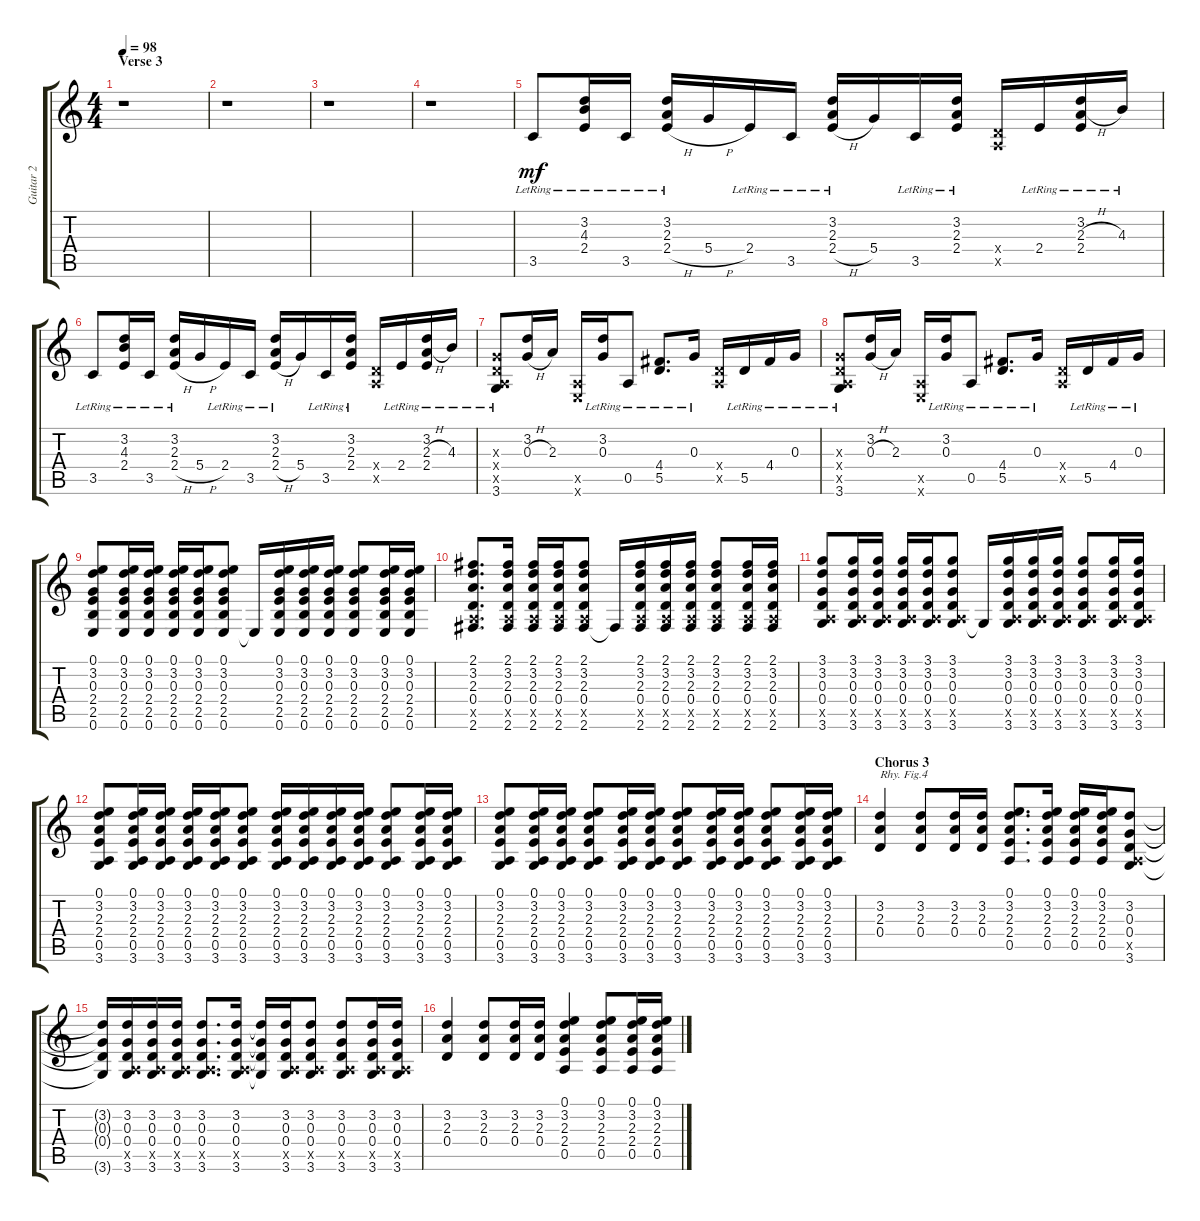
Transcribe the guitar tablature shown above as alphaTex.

\track ("Guitar 2" "Guitar 2") {instrument acousticguitarnylon}
\staff {score tabs}
\tuning (E4 B3 G3 D3 A2 E2) {hide}
\ts (4 4)
\section ("" "Verse 3")
\tempo 98
\clef g2
\ks c
r.1{dy mf} |
r.1 |
r.1 |
r.1 |
3.5{lr}.8 (3.2{lr} 4.3{lr} 2.4{lr}).16 3.5{lr}.16 (3.2{lr} 2.3{lr} 2.4{h}).16 5.4{h}.16 2.4{lr}.16 3.5{lr}.16 (3.2{lr} 2.3{lr} 2.4{h}).16 5.4.16 3.5{lr}.16 (3.2{lr} 2.3{lr} 2.4{lr}).16 (0.4{x} 0.5{x}).16 2.4{lr}.16 (3.2{lr} 2.3{h} 2.4{lr}).16 4.3{lr}.16 |
3.5{lr}.8 (3.2{lr} 4.3{lr} 2.4{lr}).16 3.5{lr}.16 (3.2{lr} 2.3{lr} 2.4{h}).16 5.4{h}.16 2.4{lr}.16 3.5{lr}.16 (3.2{lr} 2.3{lr} 2.4{h}).16 5.4.16 3.5{lr}.16 (3.2{lr} 2.3{lr} 2.4{lr}).16 (0.4{x} 0.5{x}).16 2.4{lr}.16 (3.2{lr} 2.3{h} 2.4{lr}).16 4.3{lr}.16 |
(0.3{x} 0.4{x} 0.5{x} 3.6{lr}).8 (3.2 0.3{h}).16 2.3.16 (0.5{x} 0.6{x}).16 (3.2{lr} 0.3{lr}).16 0.5{lr}.8 (4.4{lr} 5.5{lr}).8{d} 0.3{lr}.16 (0.4{x} 0.5{x}).16 5.5{lr}.16 4.4{lr}.16 0.3{lr}.16 |
(0.3{x} 0.4{x} 0.5{x} 3.6{lr}).8 (3.2 0.3{h}).16 2.3.16 (0.5{x} 0.6{x}).16 (3.2{lr} 0.3{lr}).16 0.5{lr}.8 (4.4{lr} 5.5{lr}).8{d} 0.3{lr}.16 (0.4{x} 0.5{x}).16 5.5{lr}.16 4.4{lr}.16 0.3{lr}.16 |
(0.1 3.2 0.3 2.4 2.5 0.6).8 (0.1 3.2 0.3 2.4 2.5 0.6).16 (0.1 3.2 0.3 2.4 2.5 0.6).16 (0.1 3.2 0.3 2.4 2.5 0.6).16 (0.1 3.2 0.3 2.4 2.5 0.6).16 (0.1 3.2 0.3 2.4 2.5 0.6).8 0.6{t}.16 (0.1 3.2 0.3 2.4 2.5 0.6).16 (0.1 3.2 0.3 2.4 2.5 0.6).16 (0.1 3.2 0.3 2.4 2.5 0.6).16 (0.1 3.2 0.3 2.4 2.5 0.6).8 (0.1 3.2 0.3 2.4 2.5 0.6).16 (0.1 3.2 0.3 2.4 2.5 0.6).16 |
(2.1 3.2 2.3 0.4 0.5{x} 2.6).8{d} (2.1 3.2 2.3 0.4 0.5{x} 2.6).16 (2.1 3.2 2.3 0.4 0.5{x} 2.6).16 (2.1 3.2 2.3 0.4 0.5{x} 2.6).16 (2.1 3.2 2.3 0.4 0.5{x} 2.6).8 2.6{t}.16 (2.1 3.2 2.3 0.4 0.5{x} 2.6).16 (2.1 3.2 2.3 0.4 0.5{x} 2.6).16 (2.1 3.2 2.3 0.4 0.5{x} 2.6).16 (2.1 3.2 2.3 0.4 0.5{x} 2.6).8 (2.1 3.2 2.3 0.4 0.5{x} 2.6).16 (2.1 3.2 2.3 0.4 0.5{x} 2.6).16 |
(3.1 3.2 0.3 0.4 0.5{x} 3.6).8 (3.1 3.2 0.3 0.4 0.5{x} 3.6).16 (3.1 3.2 0.3 0.4 0.5{x} 3.6).16 (3.1 3.2 0.3 0.4 0.5{x} 3.6).16 (3.1 3.2 0.3 0.4 0.5{x} 3.6).16 (3.1 3.2 0.3 0.4 0.5{x} 3.6).8 3.6{t}.16 (3.1 3.2 0.3 0.4 0.5{x} 3.6).16 (3.1 3.2 0.3 0.4 0.5{x} 3.6).16 (3.1 3.2 0.3 0.4 0.5{x} 3.6).16 (3.1 3.2 0.3 0.4 0.5{x} 3.6).8 (3.1 3.2 0.3 0.4 0.5{x} 3.6).16 (3.1 3.2 0.3 0.4 0.5{x} 3.6).16 |
(0.1 3.2 2.3 2.4 0.5 3.6).8 (0.1 3.2 2.3 2.4 0.5 3.6).16 (0.1 3.2 2.3 2.4 0.5 3.6).16 (0.1 3.2 2.3 2.4 0.5 3.6).16 (0.1 3.2 2.3 2.4 0.5 3.6).16 (0.1 3.2 2.3 2.4 0.5 3.6).8 (0.1 3.2 2.3 2.4 0.5 3.6).16 (0.1 3.2 2.3 2.4 0.5 3.6).16 (0.1 3.2 2.3 2.4 0.5 3.6).16 (0.1 3.2 2.3 2.4 0.5 3.6).16 (0.1 3.2 2.3 2.4 0.5 3.6).8 (0.1 3.2 2.3 2.4 0.5 3.6).16 (0.1 3.2 2.3 2.4 0.5 3.6).16 |
(0.1 3.2 2.3 2.4 0.5 3.6).8 (0.1 3.2 2.3 2.4 0.5 3.6).16 (0.1 3.2 2.3 2.4 0.5 3.6).16 (0.1 3.2 2.3 2.4 0.5 3.6).8 (0.1 3.2 2.3 2.4 0.5 3.6).16 (0.1 3.2 2.3 2.4 0.5 3.6).16 (0.1 3.2 2.3 2.4 0.5 3.6).8 (0.1 3.2 2.3 2.4 0.5 3.6).16 (0.1 3.2 2.3 2.4 0.5 3.6).16 (0.1 3.2 2.3 2.4 0.5 3.6).8 (0.1 3.2 2.3 2.4 0.5 3.6).16 (0.1 3.2 2.3 2.4 0.5 3.6).16 |
\section ("" "Chorus 3")
(3.2 2.3 0.4).4{txt "Rhy. Fig.4"} (3.2 2.3 0.4).8 (3.2 2.3 0.4).16 (3.2 2.3 0.4).16 (0.1 3.2 2.3 2.4 0.5).8{d} (0.1 3.2 2.3 2.4 0.5).16 (0.1 3.2 2.3 2.4 0.5).16 (0.1 3.2 2.3 2.4 0.5).16 (3.2 0.3 0.4 0.5{x} 3.6).8 |
(3.2{t} 0.3{t} 0.4{t} 3.6{t}).16 (3.2 0.3 0.4 0.5{x} 3.6).16 (3.2 0.3 0.4 0.5{x} 3.6).16 (3.2 0.3 0.4 0.5{x} 3.6).16 (3.2 0.3 0.4 0.5{x} 3.6).8{d} (3.2 0.3 0.4 0.5{x} 3.6).16 (3.2{t} 0.3{t} 0.4{t} 3.6{t}).16 (3.2 0.3 0.4 0.5{x} 3.6).16 (3.2 0.3 0.4 0.5{x} 3.6).8 (3.2 0.3 0.4 0.5{x} 3.6).8 (3.2 0.3 0.4 0.5{x} 3.6).16 (3.2 0.3 0.4 0.5{x} 3.6).16 |
(3.2 2.3 0.4).4 (3.2 2.3 0.4).8 (3.2 2.3 0.4).16 (3.2 2.3 0.4).16 (0.1 3.2 2.3 2.4 0.5).4 (0.1 3.2 2.3 2.4 0.5).8 (0.1 3.2 2.3 2.4 0.5).16 (0.1 3.2 2.3 2.4 0.5).16
